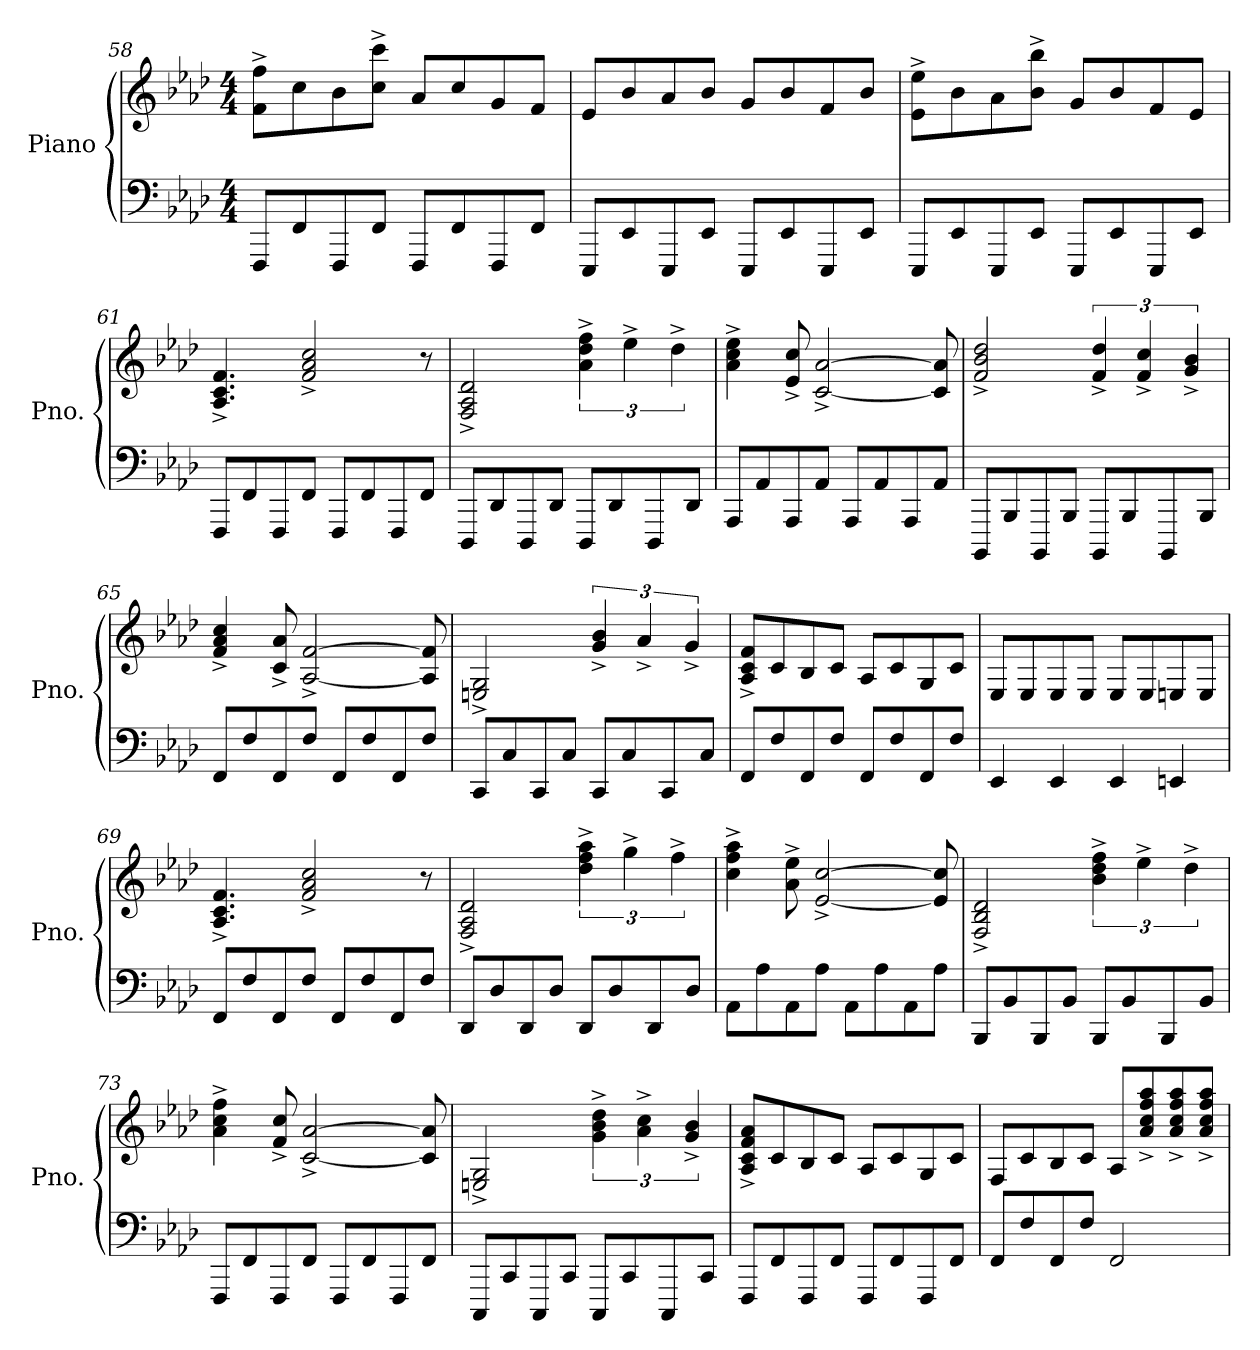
**kern	**kern
*part1	*part1
*staff2	*staff1
*I"Piano	*
*I'Pno.	*
!!LO:LB:g=z
*clefF4	*clefG2
*k[b-e-a-d-]	*k[b-e-a-d-]
*M4/4	*M4/4
=58	=58
8FFF/L	8f\^ 8ff\^L
8FF/	8cc\
8FFF/	8b-\
8FF/J	8cc\^ 8ccc\^J
8FFF/L	8a-/L
8FF/	8cc/
8FFF/	8g/
8FF/J	8f/J
=59	=59
8EEE-/L	8e-/L
8EE-/	8b-/
8EEE-/	8a-/
8EE-/J	8b-/J
8EEE-/L	8g/L
8EE-/	8b-/
8EEE-/	8f/
8EE-/J	8b-/J
=60	=60
8EEE-/L	8e-\^ 8ee-\^L
8EE-/	8b-\
8EEE-/	8a-\
8EE-/J	8b-\^ 8bb-\^J
8EEE-/L	8g/L
8EE-/	8b-/
8EEE-/	8f/
8EE-/J	8e-/J
=61	=61
8FFF/L	4.A-/^ 4.c/^ 4.f/^
8FF/	.
8FFF/	.
8FF/J	2f/^ 2a-/^ 2cc/^
8FFF/L	.
8FF/	.
8FFF/	.
8FF/J	8r
!!LO:PB:g=z
=62	=62
8DDD-/L	2F/^ 2A-/^ 2d-/^
8DD-/	.
8DDD-/	.
8DD-/J	.
8DDD-/L	6a-\^ 6dd-\^ 6ff\^
8DD-/	.
.	6ee-^\
8DDD-/	.
.	6dd-^\
8DD-/J	.
=63	=63
8AAA-/L	4a-\^ 4cc\^ 4ee-\^
8AA-/	.
8AAA-/	8e-/^ 8cc/^
8AA-/J	[2c/^ [2a-/^
8AAA-/L	.
8AA-/	.
8AAA-/	.
8AA-/J	8c/] 8a-/]
=64	=64
8BBBB-/L	2f/^ 2b-/^ 2dd-/^
8BBB-/	.
8BBBB-/	.
8BBB-/J	.
8BBBB-/L	6f/^ 6dd-/^
8BBB-/	.
.	6f/^ 6cc/^
8BBBB-/	.
.	6g/^ 6b-/^
8BBB-/J	.
=65	=65
8FF/L	4f/^ 4a-/^ 4cc/^
8F/	.
8FF/	8c/^ 8a-/^
8F/J	[2A-/^ [2f/^
8FF/L	.
8F/	.
8FF/	.
8F/J	8A-/] 8f/]
!!LO:LB:g=z
=66	=66
8CC/L	2En/^ 2G/^
8C/	.
8CC/	.
8C/J	.
8CC/L	6g/^ 6b-/^
8C/	.
.	6a-^/
8CC/	.
.	6g^/
8C/J	.
=67	=67
8FF/L	8A-/^ 8c/^ 8f/^L
8F/	8c/
8FF/	8B-/
8F/J	8c/J
8FF/L	8A-/L
8F/	8c/
8FF/	8G/
8F/J	8c/J
=68	=68
4EE-/	8E-/L
.	8E-/
4EE-/	8E-/
.	8E-/J
4EE-/	8E-/L
.	8E-/
4EEn/	8En/
.	8E/J
=69	=69
8FF/L	4.A-/^ 4.c/^ 4.f/^
8F/	.
8FF/	.
8F/J	2f/^ 2a-/^ 2cc/^
8FF/L	.
8F/	.
8FF/	.
8F/J	8r
!!LO:LB:g=z
=70	=70
8DD-/L	2F/^ 2A-/^ 2d-/^
8D-/	.
8DD-/	.
8D-/J	.
8DD-/L	6dd-\^ 6ff\^ 6aa-\^
8D-/	.
.	6gg^\
8DD-/	.
.	6ff^\
8D-/J	.
=71	=71
8AA-\L	4cc\^ 4ff\^ 4aa-\^
8A-\	.
8AA-\	8a-\^ 8ee-\^
8A-\J	[2e-/^ [2cc/^
8AA-\L	.
8A-\	.
8AA-\	.
8A-\J	8e-/] 8cc/]
=72	=72
8BBB-/L	2F/^ 2B-/^ 2d-/^
8BB-/	.
8BBB-/	.
8BB-/J	.
8BBB-/L	6b-\^ 6dd-\^ 6ff\^
8BB-/	.
.	6ee-^\
8BBB-/	.
.	6dd-^\
8BB-/J	.
=73	=73
8FFF/L	4a-\^ 4cc\^ 4ff\^
8FF/	.
8FFF/	8f/^ 8cc/^
8FF/J	[2c/^ [2a-/^
8FFF/L	.
8FF/	.
8FFF/	.
8FF/J	8c/] 8a-/]
!!LO:LB:g=z
=74	=74
8CCC/L	2En/^ 2G/^
8CC/	.
8CCC/	.
8CC/J	.
8CCC/L	6g\^ 6b-\^ 6dd-\^
8CC/	.
.	6a-\^ 6cc\^
8CCC/	.
.	6g/^ 6b-/^
8CC/J	.
=75	=75
8FFF/L	8A-/^ 8c/^ 8f/^ 8a-/^L
8FF/	8c/
8FFF/	8B-/
8FF/J	8c/J
8FFF/L	8A-/L
8FF/	8c/
8FFF/	8G/
8FF/J	8c/J
=76	=76
8FF/L	8F/L
8F/	8c/
8FF/	8B-/
8F/J	8c/J
2FF/	8A-/L
.	8a-/^ 8cc/^ 8ff/^ 8aa-/^
.	8a-/^ 8cc/^ 8ff/^ 8aa-/^
.	8a-/^ 8cc/^ 8ff/^ 8aa-/^J
=	=
*-	*-
